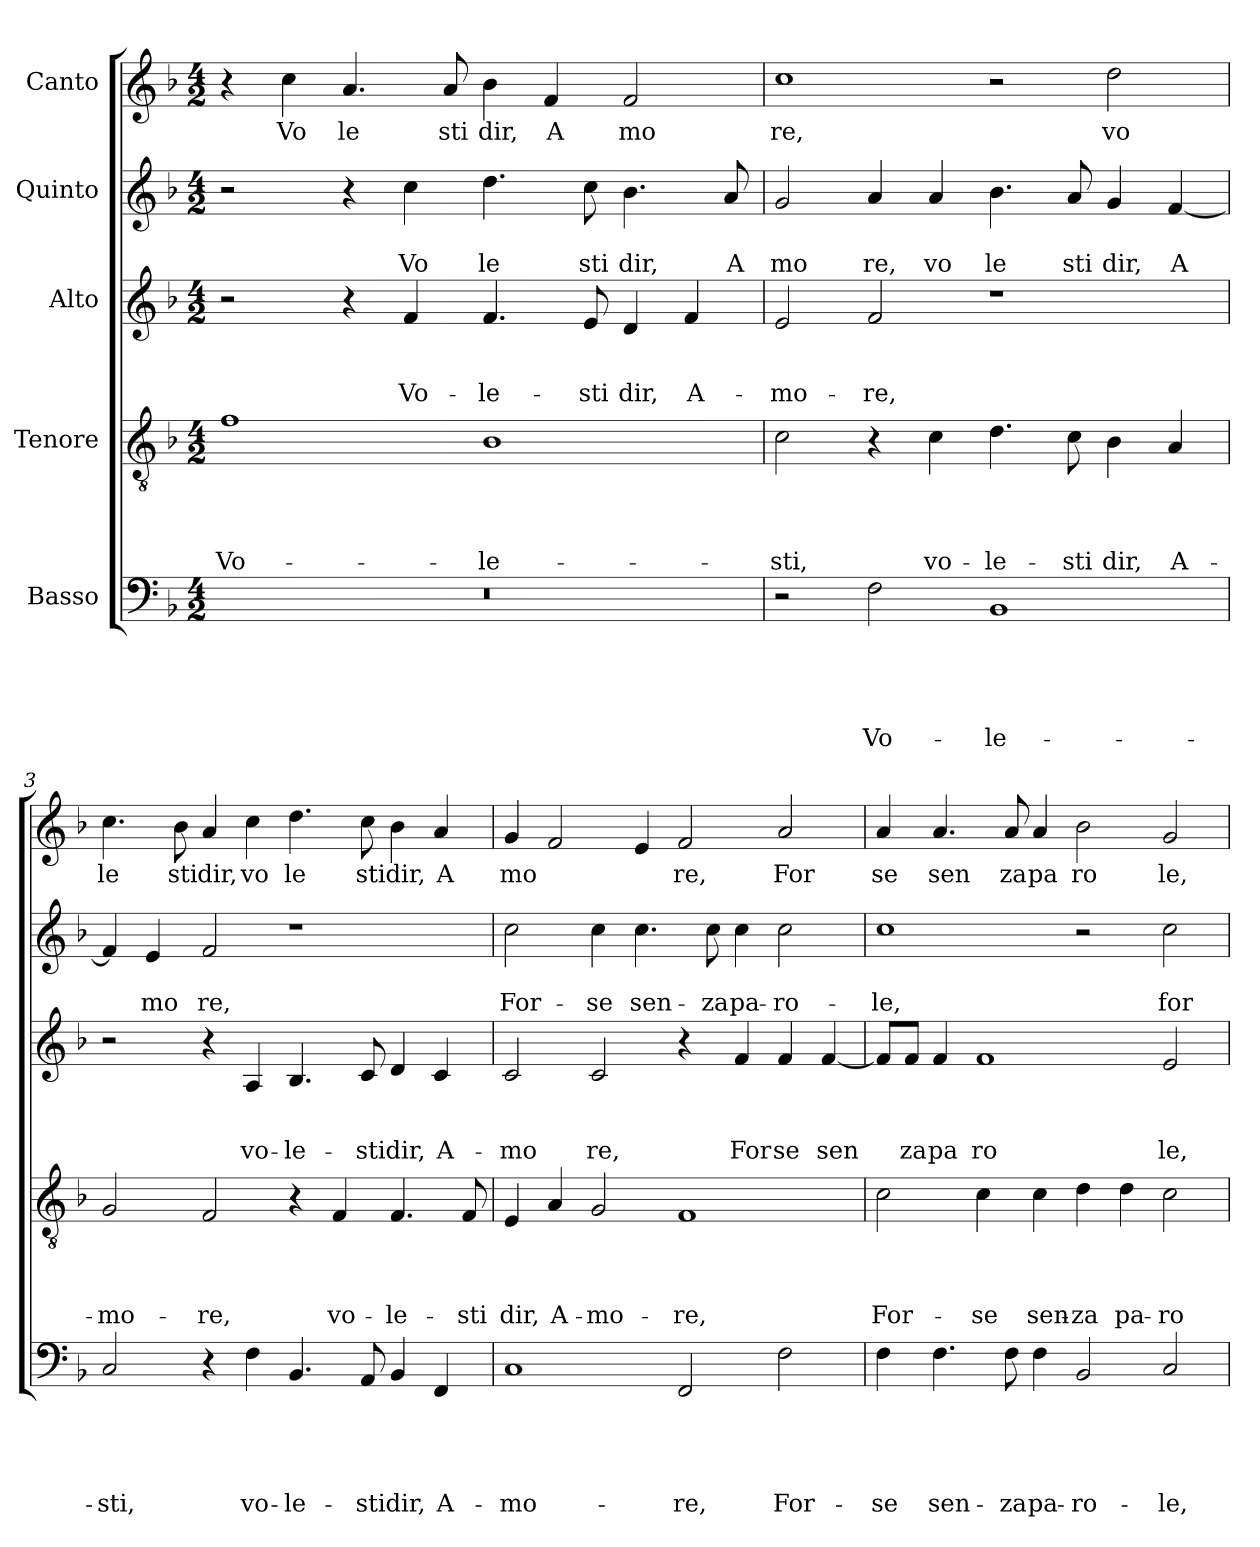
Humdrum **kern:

**kern	**text	**text	**text	**text	**text	**kern	**text	**text	**text	**text	**kern	**text	**text	**text	**kern	**text	**text	**kern	**text
*part5	*part5	*part5	*part5	*part5	*part5	*part4	*part4	*part4	*part4	*part4	*part3	*part3	*part3	*part3	*part2	*part2	*part2	*part1	*part1
*staff5	*staff5	*staff5	*staff5	*staff5	*staff5	*staff4	*staff4	*staff4	*staff4	*staff4	*staff3	*staff3	*staff3	*staff3	*staff2	*staff2	*staff2	*staff1	*staff1
*I"Basso	*	*	*	*	*	*I"Tenore	*	*	*	*	*I"Alto	*	*	*	*I"Quinto	*	*	*I"Canto	*
*clefF4	*	*	*	*	*	*clefGv2	*	*	*	*	*clefG2	*	*	*	*clefG2	*	*	*clefG2	*
*k[b-]	*	*	*	*	*	*k[b-]	*	*	*	*	*k[b-]	*	*	*	*k[b-]	*	*	*k[b-]	*
*F:	*	*	*	*	*	*F:	*	*	*	*	*F:	*	*	*	*F:	*	*	*F:	*
*M4/2	*	*	*	*	*	*M4/2	*	*	*	*	*M4/2	*	*	*	*M4/2	*	*	*M4/2	*
=1	=1	=1	=1	=1	=1	=1	=1	=1	=1	=1	=1	=1	=1	=1	=1	=1	=1	=1	=1
!	!	!	!	!	!	!	!	!	!	!LO:LY:b	!	!	!	!	!	!	!	!	!
0r	.	.	.	.	.	1f	.	.	.	Vo-	2r	.	.	.	2r	.	.	4r	.
!	!	!	!	!	!	!	!	!	!	!	!	!	!	!	!	!	!	!	!LO:LY:b
.	.	.	.	.	.	.	.	.	.	.	.	.	.	.	.	.	.	4cc\	Vo
!	!	!	!	!	!	!	!	!	!	!	!	!	!	!	!	!	!	!	!LO:LY:b
.	.	.	.	.	.	.	.	.	.	.	4r	.	.	.	4r	.	.	4.a/	le
!	!	!	!	!	!	!	!	!	!	!	!	!	!	!LO:LY:b	!	!	!LO:LY:b	!	!
.	.	.	.	.	.	.	.	.	.	.	4f/	.	.	Vo-	4cc\	.	Vo	.	.
!	!	!	!	!	!	!	!	!	!	!	!	!	!	!	!	!	!	!	!LO:LY:b
.	.	.	.	.	.	.	.	.	.	.	.	.	.	.	.	.	.	8a/	sti
!	!	!	!	!	!	!	!	!	!	!LO:LY:b	!	!	!	!LO:LY:b	!	!	!LO:LY:b	!	!LO:LY:b
.	.	.	.	.	.	1B-	.	.	.	-le-	4.f/	.	.	-le-	4.dd\	.	le	4b-\	dir,
!	!	!	!	!	!	!	!	!	!	!	!	!	!	!	!	!	!	!	!LO:LY:b
.	.	.	.	.	.	.	.	.	.	.	.	.	.	.	.	.	.	4f/	A
!	!	!	!	!	!	!	!	!	!	!	!	!	!	!LO:LY:b	!	!	!LO:LY:b	!	!
.	.	.	.	.	.	.	.	.	.	.	8e/	.	.	-sti	8cc\	.	sti	.	.
!	!	!	!	!	!	!	!	!	!	!	!	!	!	!LO:LY:b	!	!	!LO:LY:b	!	!LO:LY:b
.	.	.	.	.	.	.	.	.	.	.	4d/	.	.	dir,	4.b-\	.	dir,	2f/	mo
!	!	!	!	!	!	!	!	!	!	!	!	!	!	!LO:LY:b	!	!	!	!	!
.	.	.	.	.	.	.	.	.	.	.	4f/	.	.	A-	.	.	.	.	.
!	!	!	!	!	!	!	!	!	!	!	!	!	!	!	!	!	!LO:LY:b	!	!
.	.	.	.	.	.	.	.	.	.	.	.	.	.	.	8a/	.	A	.	.
=2	=2	=2	=2	=2	=2	=2	=2	=2	=2	=2	=2	=2	=2	=2	=2	=2	=2	=2	=2
!	!	!	!	!	!	!	!	!	!	!LO:LY:b	!	!	!	!LO:LY:b	!	!	!LO:LY:b	!	!LO:LY:b
2r	.	.	.	.	.	2c\	.	.	.	-sti,	2e/	.	.	-mo-	2g/	.	mo	1cc	re,
!	!	!	!	!	!LO:LY:b	!	!	!	!	!	!	!	!	!LO:LY:b	!	!	!LO:LY:b	!	!
2F\	.	.	.	.	Vo-	4r	.	.	.	.	2f/	.	.	-re,	4a/	.	re,	.	.
!	!	!	!	!	!	!	!	!	!	!LO:LY:b	!	!	!	!	!	!	!LO:LY:b	!	!
.	.	.	.	.	.	4c\	.	.	.	vo-	.	.	.	.	4a/	.	vo	.	.
!	!	!	!	!	!LO:LY:b	!	!	!	!	!LO:LY:b	!	!	!	!	!	!	!LO:LY:b	!	!
1BB-	.	.	.	.	-le-	4.d\	.	.	.	-le-	1r	.	.	.	4.b-\	.	le	2r	.
!	!	!	!	!	!	!	!	!	!	!LO:LY:b	!	!	!	!	!	!	!LO:LY:b	!	!
.	.	.	.	.	.	8c\	.	.	.	-sti	.	.	.	.	8a/	.	sti	.	.
!	!	!	!	!	!	!	!	!	!	!LO:LY:b	!	!	!	!	!	!	!LO:LY:b	!	!LO:LY:b
.	.	.	.	.	.	4B-\	.	.	.	dir,	.	.	.	.	4g/	.	dir,	2dd\	vo
!	!	!	!	!	!	!	!	!	!	!LO:LY:b	!	!	!	!	!	!	!LO:LY:b	!	!
.	.	.	.	.	.	4A/	.	.	.	A-	.	.	.	.	[<4f/	.	A	.	.
=3	=3	=3	=3	=3	=3	=3	=3	=3	=3	=3	=3	=3	=3	=3	=3	=3	=3	=3	=3
!	!	!	!	!	!LO:LY:b	!	!	!	!	!LO:LY:b	!	!	!	!	!	!	!	!	!LO:LY:b
2C/	.	.	.	.	-sti,	2G/	.	.	.	-mo-	2r	.	.	.	4f/]	.	.	4.cc\	le
!	!	!	!	!	!	!	!	!	!	!	!	!	!	!	!	!	!LO:LY:b	!	!
.	.	.	.	.	.	.	.	.	.	.	.	.	.	.	4e/	.	mo	.	.
!	!	!	!	!	!	!	!	!	!	!	!	!	!	!	!	!	!	!	!LO:LY:b
.	.	.	.	.	.	.	.	.	.	.	.	.	.	.	.	.	.	8b-\	sti
!	!	!	!	!	!	!	!	!	!	!LO:LY:b	!	!	!	!	!	!	!LO:LY:b	!	!LO:LY:b
4r	.	.	.	.	.	2F/	.	.	.	-re,	4r	.	.	.	2f/	.	re,	4a/	dir,
!	!	!	!	!	!LO:LY:b	!	!	!	!	!	!	!	!	!LO:LY:b	!	!	!	!	!LO:LY:b
4F\	.	.	.	.	vo-	.	.	.	.	.	4A/	.	.	vo-	.	.	.	4cc\	vo
!	!	!	!	!	!LO:LY:b	!	!	!	!	!	!	!	!	!LO:LY:b	!	!	!	!	!LO:LY:b
4.BB-/	.	.	.	.	-le-	4r	.	.	.	.	4.B-/	.	.	-le-	1r	.	.	4.dd\	le
!	!	!	!	!	!	!	!	!	!	!LO:LY:b	!	!	!	!	!	!	!	!	!
.	.	.	.	.	.	4F/	.	.	.	vo-	.	.	.	.	.	.	.	.	.
!	!	!	!	!	!LO:LY:b	!	!	!	!	!	!	!	!	!LO:LY:b	!	!	!	!	!LO:LY:b
8AA/	.	.	.	.	-sti	.	.	.	.	.	8c/	.	.	-sti	.	.	.	8cc\	sti
!	!	!	!	!	!LO:LY:b	!	!	!	!	!LO:LY:b	!	!	!	!LO:LY:b	!	!	!	!	!LO:LY:b
4BB-/	.	.	.	.	dir,	4.F/	.	.	.	-le-	4d/	.	.	dir,	.	.	.	4b-\	dir,
!	!	!	!	!	!LO:LY:b	!	!	!	!	!	!	!	!	!LO:LY:b	!	!	!	!	!LO:LY:b
4FF/	.	.	.	.	A-	.	.	.	.	.	4c/	.	.	A-	.	.	.	4a/	A
!	!	!	!	!	!	!	!	!	!	!LO:LY:b	!	!	!	!	!	!	!	!	!
.	.	.	.	.	.	8F/	.	.	.	-sti	.	.	.	.	.	.	.	.	.
!!LO:LB:g=z
=4	=4	=4	=4	=4	=4	=4	=4	=4	=4	=4	=4	=4	=4	=4	=4	=4	=4	=4	=4
!	!	!	!	!	!LO:LY:b	!	!	!	!	!LO:LY:b	!	!	!	!LO:LY:b	!	!	!LO:LY:b	!	!LO:LY:b
1C	.	.	.	.	-mo-	4E/	.	.	.	dir,	2c/	.	.	-mo	2cc\	.	For-	4g/	mo
!	!	!	!	!	!	!	!	!	!	!LO:LY:b	!	!	!	!	!	!	!	!	!
.	.	.	.	.	.	4A/	.	.	.	A-	.	.	.	.	.	.	.	2f/	.
!	!	!	!	!	!	!	!	!	!	!LO:LY:b	!	!	!	!LO:LY:b	!	!	!LO:LY:b	!	!
.	.	.	.	.	.	2G/	.	.	.	-mo-	2c/	.	.	re,	4cc\	.	-se	.	.
!	!	!	!	!	!	!	!	!	!	!	!	!	!	!	!	!	!LO:LY:b	!	!
.	.	.	.	.	.	.	.	.	.	.	.	.	.	.	4.cc\	.	sen-	4e/	.
!	!	!	!	!	!LO:LY:b	!	!	!	!	!LO:LY:b	!	!	!	!	!	!	!	!	!LO:LY:b
2FF/	.	.	.	.	-re,	1F	.	.	.	-re,	4r	.	.	.	.	.	.	2f/	re,
!	!	!	!	!	!	!	!	!	!	!	!	!	!	!	!	!	!LO:LY:b	!	!
.	.	.	.	.	.	.	.	.	.	.	.	.	.	.	8cc\	.	-za	.	.
!	!	!	!	!	!	!	!	!	!	!	!	!	!	!LO:LY:b	!	!	!LO:LY:b	!	!
.	.	.	.	.	.	.	.	.	.	.	4f/	.	.	For	4cc\	.	pa-	.	.
!	!	!	!	!	!LO:LY:b	!	!	!	!	!	!	!	!	!LO:LY:b	!	!	!LO:LY:b	!	!LO:LY:b
2F\	.	.	.	.	For-	.	.	.	.	.	4f/	.	.	se	2cc\	.	-ro-	2a/	For
!	!	!	!	!	!	!	!	!	!	!	!	!	!	!LO:LY:b	!	!	!	!	!
.	.	.	.	.	.	.	.	.	.	.	[<4f/	.	.	sen	.	.	.	.	.
=5	=5	=5	=5	=5	=5	=5	=5	=5	=5	=5	=5	=5	=5	=5	=5	=5	=5	=5	=5
!	!	!	!	!	!LO:LY:b	!	!	!	!	!LO:LY:b	!	!	!	!	!	!	!LO:LY:b	!	!LO:LY:b
4F\	.	.	.	.	-se	2c\	.	.	.	For-	8f/L]	.	.	.	1cc	.	-le,	4a</	se
!	!	!	!	!	!	!	!	!	!	!	!	!	!	!LO:LY:b	!	!	!	!	!
.	.	.	.	.	.	.	.	.	.	.	8f/J	.	.	za	.	.	.	.	.
!	!	!	!	!	!LO:LY:b	!	!	!	!	!	!	!	!	!LO:LY:b	!	!	!	!	!LO:LY:b
4.F\	.	.	.	.	sen-	.	.	.	.	.	4f/	.	.	pa	.	.	.	4.a/	sen
!	!	!	!	!	!	!	!	!	!	!LO:LY:b	!	!	!	!LO:LY:b	!	!	!	!	!
.	.	.	.	.	.	4c\	.	.	.	-se	1f	.	.	ro	.	.	.	.	.
!	!	!	!	!	!LO:LY:b	!	!	!	!	!	!	!	!	!	!	!	!	!	!LO:LY:b
8F\	.	.	.	.	-za	.	.	.	.	.	.	.	.	.	.	.	.	8a/	za
!	!	!	!	!	!LO:LY:b	!	!	!	!	!LO:LY:b	!	!	!	!	!	!	!	!	!LO:LY:b
4F\	.	.	.	.	pa-	4c\	.	.	.	sen-	.	.	.	.	.	.	.	4a/	pa
!	!	!	!	!	!LO:LY:b	!	!	!	!	!LO:LY:b	!	!	!	!	!	!	!	!	!LO:LY:b
2BB-/	.	.	.	.	-ro-	4d\	.	.	.	-za	.	.	.	.	2r	.	.	2b-\	ro
!	!	!	!	!	!	!	!	!	!	!LO:LY:b	!	!	!	!	!	!	!	!	!
.	.	.	.	.	.	4d\	.	.	.	pa-	.	.	.	.	.	.	.	.	.
!	!	!	!	!	!LO:LY:b	!	!	!	!	!LO:LY:b	!	!	!	!LO:LY:b	!	!	!LO:LY:b	!	!LO:LY:b
2C/	.	.	.	.	-le,	2c\	.	.	.	-ro-	2e/	.	.	le,	2cc\	.	for-	2g/	le,
=	=	=	=	=	=	=	=	=	=	=	=	=	=	=	=	=	=	=	=
*-	*-	*-	*-	*-	*-	*-	*-	*-	*-	*-	*-	*-	*-	*-	*-	*-	*-	*-	*-
